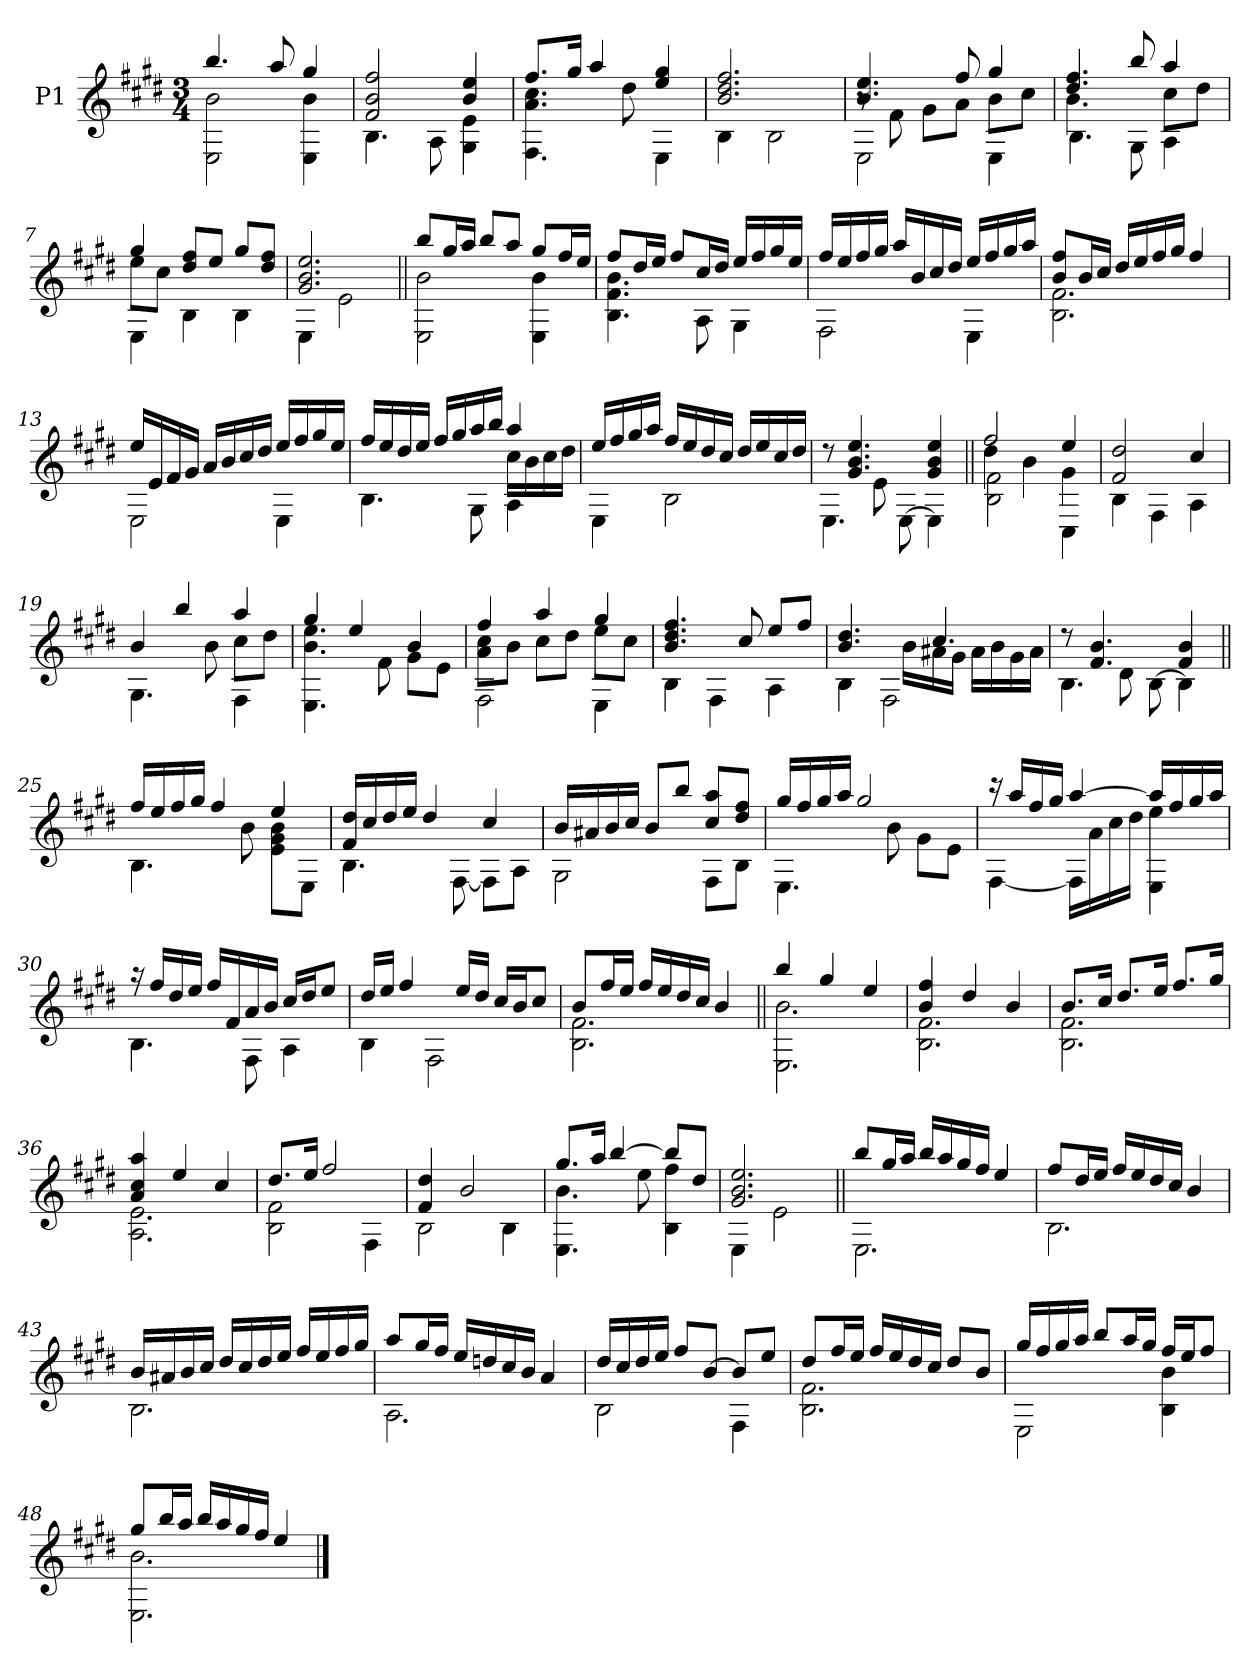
**kern
*part1
*staff1
*I"P1
!!LO:PB:g=z
*clefG2
*ITrd7c12
*k[f#c#g#d#]
*E:
*M3/4
=1
*^
4.bi/	2EEi\ 2Bi
8ai/	.
4g#i/	4EEi\ 4Bi
=2	=2
2F#i/ 2Bi 2f#i	4.BBi\
.	8AAi\
4Bi/ 4ei	4GG#i\ 4Ei
=3	=3
8.f#i/L	4.FF#i\ 4.Ai 4.c#i
16g#i/Jk	.
4ai/	.
.	8d#i\
4ei/ 4g#i	4EEi\
=4	=4
2.Bi/ 2.d#i 2.f#i	4BBi\
.	2BBi\
=5	=5
*	*^
4.Bi/ 4.ei	8r	2EEi\
.	8F#i\	.
.	8G#i\L	.
8f#i/	8Ai\J	.
4g#i/	8Bi\L	4EEi\
.	8c#i\J	.
=6	=6	=6
4.d#i/ 4.f#i	4.Bi\	4.BBi\
8bi/	8ryy	8GG#i\
4ai/	8c#i\L	4AAi\
.	8d#i\J	.
=7	=7	=7
4g#i/	8ei\L	4EEi\
.	8c#i\J	.
8d#i/ 8f#iL	2ryy	4BBi\
8ei/J	.	.
8g#i/L	.	4BBi\
8d#i/ 8f#iJ	.	.
*	*v	*v
=8	=8
2.G#i/ 2.Bi 2.ei	4EEi\
.	2Ei\
!!LO:LB:g=z	!!
=9||	=9||
8bi/L	2EEi\ 2Bi
16g#i/L	.
16ai/JJ	.
8bi/L	.
8ai/J	.
8g#i/L	4EEi\ 4Bi
16f#i/L	.
16ei/JJ	.
=10	=10
8f#i/L	4.BBi\ 4.F#i 4.Bi
16d#i/L	.
16ei/JJ	.
8f#i/L	.
16c#i/L	8AAi\
16d#i/JJ	.
16ei/LL	4GG#i\
16f#i/	.
16g#i/	.
16ei/JJ	.
=11	=11
16f#i/LL	2FF#i\
16ei/	.
16f#i/	.
16g#i/JJ	.
16ai/LL	.
16Bi/	.
16c#i/	.
16d#i/JJ	.
16ei/LL	4EEi\
16f#i/	.
16g#i/	.
16ai/JJ	.
=12	=12
8Bi/ 8f#iL	2.BBi\ 2.F#i
16Bi/L	.
16c#i/JJ	.
16d#i/LL	.
16ei/	.
16f#i/	.
16g#i/JJ	.
4f#i/	.
=13	=13
*	*^
16ei/LL	8.ryy	2EEi\
16Ei/	.	.
16F#i/	.	.
16G#i/JJ	16ryy@	.
16Ai/LL	16ryy@	.
16Bi/	16ryy@	.
16c#i/	16ryy@	.
16d#i/JJ	16ryy@	.
16ei/LL	16ryy@	4EEi\
16f#i/	16ryy@	.
16g#i/	16ryy@	.
16ei/JJ	16ryy	.
!!LO:LB:g=z	!!	!!
=14	=14	=14
16f#i/LL	4.BBi\	2ryy
16ei/	.	.
16d#i/	.	.
16ei/JJ	.	.
16f#i/LL	.	.
16g#i/	.	.
16ai/	8GG#i\	.
16bi/JJ	.	.
4ai/	16c#i\LL	4AAi\
.	16Bi\	.
.	16c#i\	.
.	16d#i\JJ	.
*	*v	*v
=15	=15
16ei/LL	4EEi\
16f#i/	.
16g#i/	.
16ai/JJ	.
16f#i/LL	2BBi\
16ei/	.
16d#i/	.
16c#i/JJ	.
16d#i/LL	.
16ei/	.
16c#i/	.
16d#i/JJ	.
=16	=16
*	*^
8r	4ryy	4.EEi\
4.G#i/ 4.Bi 4.ei	.	.
.	8Ei\	.
.	4.ryy	[<8EEi\
4G#i/ 4Bi 4ei	.	4EEi\]
=17||	=17||	=17||
2f#i/	4d#i\	2BBi\ 2F#i
.	4Bi\	.
4ei/	4G#i\	4CC#i\
*	*v	*v
=18	=18
2F#i/ 2d#i	4BBi\
.	4FF#i\
4c#i/	4AAi\
=19	=19
*	*^
4Bi/	4.GG#i\	2ryy
4bi/	.	.
.	8Bi\	.
4ai/	8c#i\L	4FF#i\
.	8d#i\J	.
*	*v	*v
!!LO:LB:g=z
=20	=20
4g#i/	4.EEi\ 4.Bi 4.ei
4ei/	.
.	8F#i\
4Bi/	8G#i\L
.	8Ei\J
=21	=21
*	*^
4f#i/	8Ai\ 8c#iL	2FF#i\
.	8Bi\J	.
4ai/	8c#i\L	.
.	8d#i\J	.
4g#i/	8ei\L	4EEi\
.	8c#i\J	.
*	*v	*v
=22	=22
4.Bi/ 4.d#i 4.f#i	4BBi\
.	4FF#i\
8c#i/	.
8ei/L	4AAi\
8f#i/J	.
=23	=23
*	*^
4.Bi/ 4.d#i	4BBi\	4ryy
.	16ryy	2FF#i\
.	16Bi\LL	.
4.c#i/	16A#Xi\	.
.	16G#i\JJ	.
.	16A#i\LL	.
.	16Bi\	.
.	16G#i\	.
.	16A#i\JJ	.
=24	=24	=24
8r	4ryy	4.BBi\
4.F#i/ 4.Bi	.	.
.	8D#i\	.
.	4.ryy	[<8BBi\
4F#i/ 4Bi	.	4BBi\]
*	*v	*v
=25||	=25||
16f#i/LL	4.BBi\
16ei/	.
16f#i/	.
16g#i/JJ	.
4f#i/	.
.	8Bi\
4ei/	8Ei\ 8G#i 8BiL
.	8EEi\J
!!LO:LB:g=z	!!
=26	=26
16F#i/ 16d#iLL	4.BBi\
16c#i/	.
16d#i/	.
16ei/JJ	.
4d#i/	.
.	[<8FF#i\
4c#i/	8FF#i\L]
.	8AAi\J
=27	=27
16Bi/LL	2GG#i\
16A#Xi/	.
16Bi/	.
16c#i/JJ	.
8Bi/L	.
8bi/J	.
8c#i/ 8aiL	8FF#i\L
8d#i/ 8f#iJ	8BBi\J
=28	=28
16g#i/LL	4.EEi\
16f#i/	.
16g#i/	.
16ai/JJ	.
2g#i/	.
.	8Bi\
.	8G#i\L
.	8Ei\J
=29	=29
16r	[<4FF#i\
16ai/LL	.
16f#i/	.
16g#i/JJ	.
[>4ai/	16FF#i\LL]
.	16Ai\
.	16c#i\
.	16d#i\JJ
16ai/LL]	4EEi\ 4ei
16f#i/	.
16g#i/	.
16ai/JJ	.
=30	=30
16r	4.BBi\
16f#i/LL	.
16d#i/	.
16ei/JJ	.
16f#i/LL	.
16F#i/	.
16Ai/	8FF#i\
16Bi/JJ	.
16c#i/LL	4AAi\
16d#i/J	.
8ei/J	.
!!LO:LB:g=z	!!
=31	=31
16d#i/LL	4BBi\
16ei/JJ	.
4f#i/	.
.	2FF#i\
16ei/LL	.
16d#i/JJ	.
16c#i/LL	.
16Bi/J	.
8c#i/J	.
=32	=32
8Bi/L	2.BBi\ 2.F#i
16f#i/L	.
16ei/JJ	.
16f#i/LL	.
16ei/	.
16d#i/	.
16c#i/JJ	.
4Bi/	.
=33||	=33||
4bi/	2.EEi\ 2.Bi
4g#i/	.
4ei/	.
=34	=34
4Bi/ 4f#i	2.BBi\ 2.F#i
4d#i/	.
4Bi/	.
=35	=35
8.Bi/L	2.BBi\ 2.F#i
16c#i/Jk	.
8.d#i/L	.
16ei/Jk	.
8.f#i/L	.
16g#i/Jk	.
=36	=36
4Ai/ 4c#i 4ai	2.AAi\ 2.Ei
4ei/	.
4c#i/	.
=37	=37
8.d#i/L	2BBi\ 2F#i
16ei/Jk	.
2f#i/	.
.	4FF#i\
!!LO:LB:g=z	!!
=38	=38
4F#i/ 4d#i	2BBi\
2Bi/	.
.	4BBi\
=39	=39
8.g#i/L	4.EEi\ 4.Bi
16ai/Jk	.
[>4bi/	.
.	8ei\
8bi/L]	4BBi\ 4f#i
8d#i/J	.
=40	=40
2.G#i/ 2.Bi 2.ei	4EEi\
.	2Ei\
=41||	=41||
8bi/L	2.EEi\
16g#i/L	.
16ai/JJ	.
16bi/LL	.
16ai/	.
16g#i/	.
16f#i/JJ	.
4ei/	.
=42	=42
8f#i/L	2.BBi\
16d#i/L	.
16ei/JJ	.
16f#i/LL	.
16ei/	.
16d#i/	.
16c#i/JJ	.
4Bi/	.
=43	=43
16Bi/LL	2.BBi\
16A#Xi/	.
16Bi/	.
16c#i/JJ	.
16d#i/LL	.
16c#i/	.
16d#i/	.
16ei/JJ	.
16f#i/LL	.
16ei/	.
16f#i/	.
16g#i/JJ	.
!!LO:LB:g=z	!!
=44	=44
8ai/L	2.AAi\
16g#i/L	.
16f#i/JJ	.
16ei/LL	.
16dni/	.
16c#i/	.
16Bi/JJ	.
4Ai/	.
=45	=45
16d#i/LL	2BBi\
16c#i/	.
16d#i/	.
16ei/JJ	.
8f#i/L	.
[>8Bi/J	.
8Bi/L]	4FF#i\
8ei/J	.
=46	=46
8d#i/L	2.BBi\ 2.F#i
16f#i/L	.
16ei/JJ	.
16f#i/LL	.
16ei/	.
16d#i/	.
16c#i/JJ	.
8d#i/L	.
8Bi/J	.
=47	=47
16g#i/LL	2EEi\
16f#i/	.
16g#i/	.
16ai/JJ	.
8bi/L	.
16ai/L	.
16g#i/JJ	.
16f#i/LL	4BBi\ 4Bi
16ei/J	.
8f#i/J	.
=48	=48
8g#i/L	2.EEi\ 2.Bi
16bi/L	.
16ai/JJ	.
16bi/LL	.
16ai/	.
16g#i/	.
16f#i/JJ	.
4ei/	.
*v	*v
==
*-
